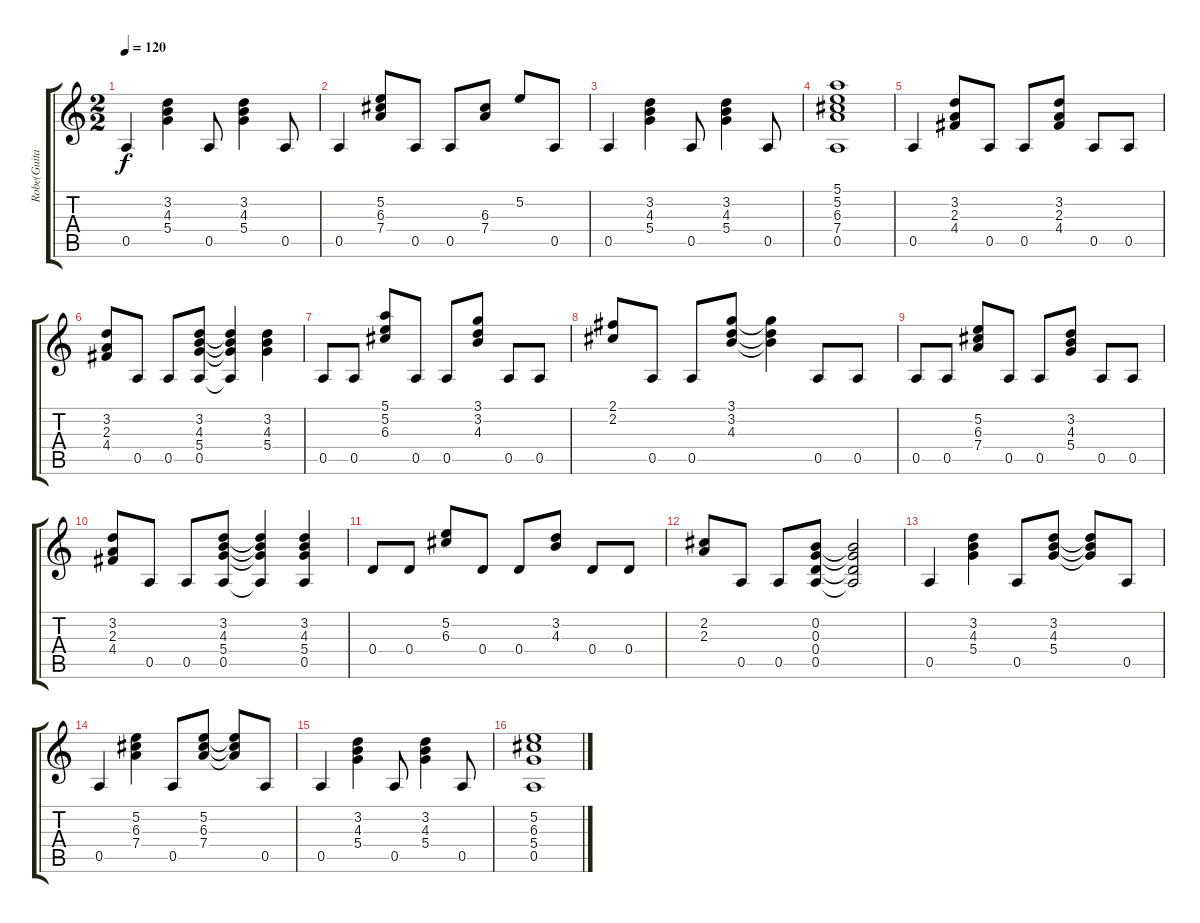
\track ("Robe(Guitarra limpia)" "Robe(Guita") {instrument electricguitarclean}
\staff {score tabs}
\tuning (E4 B3 G3 D3 A2 E2) {hide}
\ts (2 2)
\tempo 120
\clef g2
\ks c
0.5.4{dy f} (3.2 4.3 5.4).4 0.5.8 (3.2 4.3 5.4).4 0.5.8 |
0.5.4 (5.2 6.3 7.4).8 0.5.8 0.5.8 (6.3 7.4).8 5.2.8 0.5.8 |
0.5.4 (3.2 4.3 5.4).4 0.5.8 (3.2 4.3 5.4).4 0.5.8 |
(5.1 5.2 6.3 7.4 0.5).1 |
0.5.4 (3.2 2.3 4.4).8 0.5.8 0.5.8 (3.2 2.3 4.4).8 0.5.8 0.5.8 |
(3.2 2.3 4.4).8 0.5.8 0.5.8 (3.2 4.3 5.4 0.5).8 (3.2{t} 4.3{t} 5.4{t} 0.5{t}).4 (3.2 4.3 5.4).4 |
0.5.8 0.5.8 (5.1 5.2 6.3).8 0.5.8 0.5.8 (3.1 3.2 4.3).8 0.5.8 0.5.8 |
(2.1 2.2).8 0.5.8 0.5.8 (3.1 3.2 4.3).8 (3.1{t} 3.2{t} 4.3{t}).4 0.5.8 0.5.8 |
0.5.8 0.5.8 (5.2 6.3 7.4).8 0.5.8 0.5.8 (3.2 4.3 5.4).8 0.5.8 0.5.8 |
(3.2 2.3 4.4).8 0.5.8 0.5.8 (3.2 4.3 5.4 0.5).8 (3.2{t} 4.3{t} 5.4{t} 0.5{t}).4 (3.2 4.3 5.4 0.5).4 |
0.4.8 0.4.8 (5.2 6.3).8 0.4.8 0.4.8 (3.2 4.3).8 0.4.8 0.4.8 |
(2.2 2.3).8 0.5.8 0.5.8 (0.2 0.3 0.4 0.5).8 (0.2{t} 0.3{t} 0.4{t} 0.5{t}).2 |
0.5.4 (3.2 4.3 5.4).4 0.5.8 (3.2 4.3 5.4).8 (3.2{t} 4.3{t} 5.4{t}).8 0.5.8 |
0.5.4 (5.2 6.3 7.4).4 0.5.8 (5.2 6.3 7.4).8 (5.2{t} 6.3{t} 7.4{t}).8 0.5.8 |
0.5.4 (3.2 4.3 5.4).4 0.5.8 (3.2 4.3 5.4).4 0.5.8 |
(5.2 6.3 5.4 0.5).1
